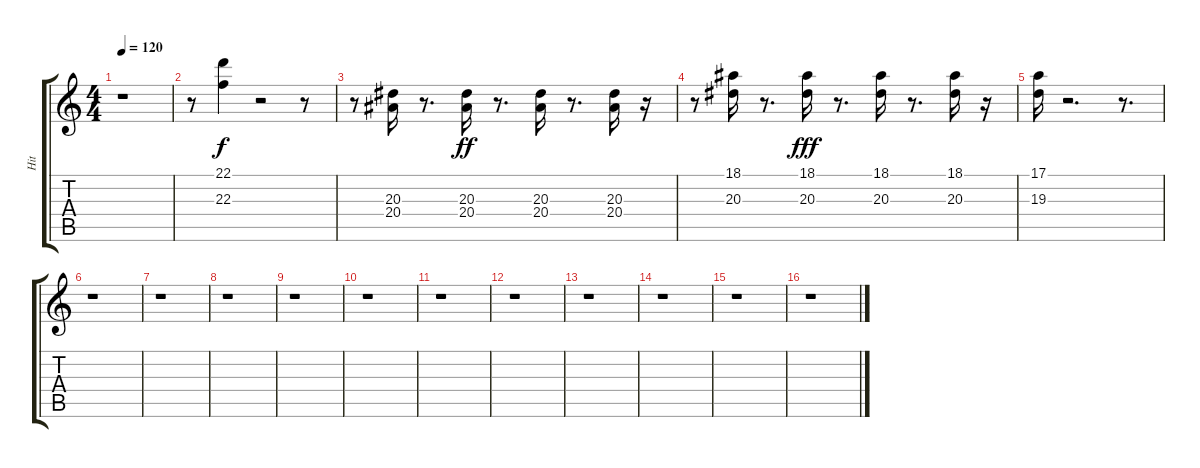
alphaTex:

\track ("Hit" "Hit") {instrument orchestrahit}
\staff {score tabs}
\tuning (E4 B3 G3 D3 A2 E2) {hide}
\ts (4 4)
\tempo 120
\clef g2
\ks c
r.1{dy f} |
r.8 (22.1 22.3).4 r.2 r.8 |
r.8 (20.3 20.4).16 r.8{d} (20.3 20.4).16{dy ff} r.8{d} (20.3 20.4).16 r.8{d} (20.3 20.4).16 r.16 |
r.8 (18.1 20.3).16 r.8{d} (18.1 20.3).16{dy fff} r.8{d} (18.1 20.3).16 r.8{d} (18.1 20.3).16 r.16 |
(17.1 19.3).16 r.2{d} r.8{d} |
r.1 |
r.1 |
r.1 |
r.1 |
r.1 |
r.1 |
r.1 |
r.1 |
r.1 |
r.1 |
r.1
